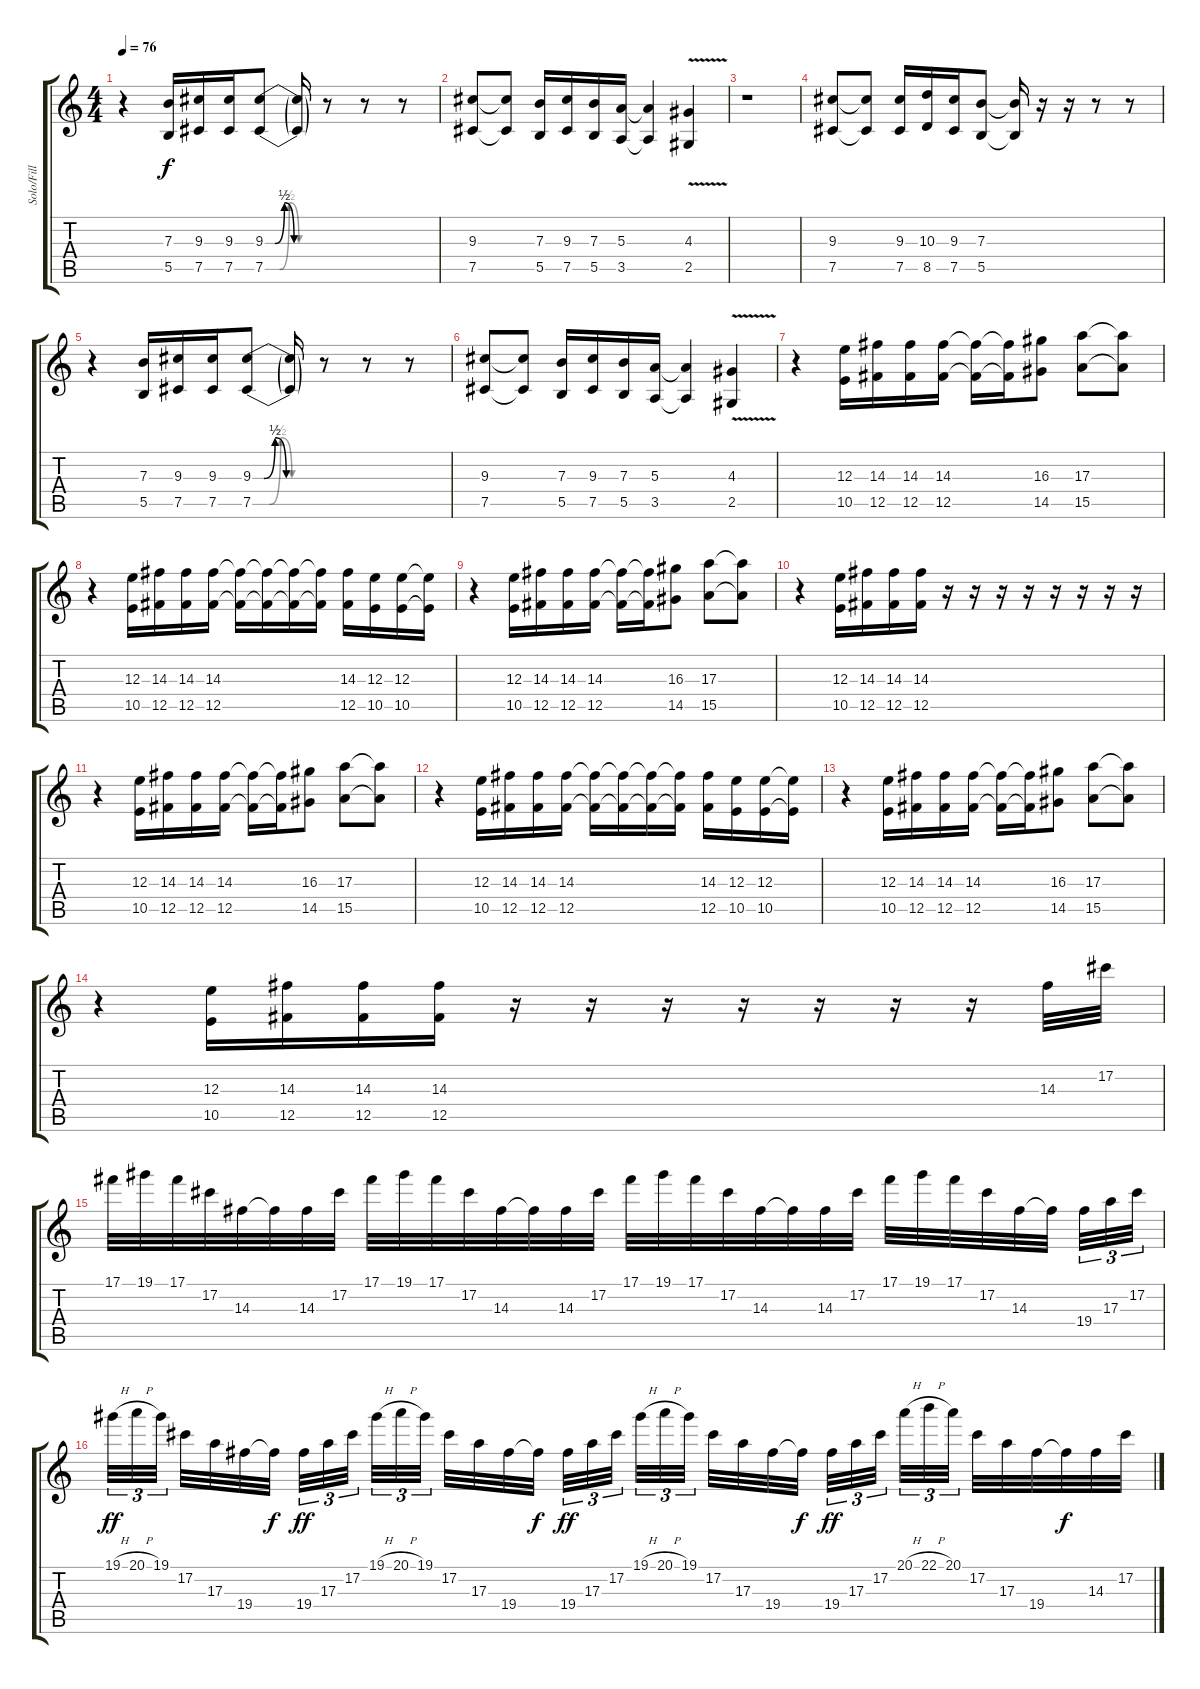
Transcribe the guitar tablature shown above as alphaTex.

\track ("Solo/Fill Guitar" "Solo/Fill ") {instrument distortionguitar}
\staff {score tabs}
\tuning (Db4 Ab3 E3 B2 Gb2 B1) {hide}
\ts (4 4)
\tempo 76
\clef g2
\ks c
r.4{dy f} (7.3 5.5).16 (9.3 7.5).16 (9.3 7.5).16 (9.3{be (custom 0 0 10 0 20 2 30 0 45 0 60 0)} 7.5{be (custom 0 0 15 0 25 2 35 0 60 0)}).8 (9.3{t} 7.5{t}).16 r.8 r.8 r.8 |
(9.3 7.5).8 (9.3{t} 7.5{t}).8 (7.3 5.5).16 (9.3 7.5).16 (7.3 5.5).16 (5.3 3.5).16 (5.3{t} 3.5{t}).4 (4.3 2.5{v}).4 |
r.1 |
(9.3 7.5).8 (9.3{t} 7.5{t}).8 (9.3 7.5).16 (10.3 8.5).16 (9.3 7.5).16 (7.3 5.5).8 (7.3{t} 5.5{t}).16 r.16 r.16 r.8 r.8 |
r.4 (7.3 5.5).16 (9.3 7.5).16 (9.3 7.5).16 (9.3{be (custom 0 0 10 0 20 2 30 0 45 0 60 0)} 7.5{be (custom 0 0 15 0 25 2 35 0 60 0)}).8 (9.3{t} 7.5{t}).16 r.8 r.8 r.8 |
(9.3 7.5).8 (9.3{t} 7.5{t}).8 (7.3 5.5).16 (9.3 7.5).16 (7.3 5.5).16 (5.3 3.5).16 (5.3{t} 3.5{t}).4 (4.3 2.5{v}).4 |
r.4 (12.3 10.5).16 (14.3 12.5).16 (14.3 12.5).16 (14.3 12.5).16 (14.3{t} 12.5{t}).16 (14.3{t} 12.5{t}).16 (16.3 14.5).8 (17.3 15.5).8 (17.3{t} 15.5{t}).8 |
r.4 (12.3 10.5).16 (14.3 12.5).16 (14.3 12.5).16 (14.3 12.5).16 (14.3{t} 12.5{t}).16 (14.3{t} 12.5{t}).16 (14.3{t} 12.5{t}).16 (14.3{t} 12.5{t}).16 (14.3 12.5).16 (12.3 10.5).16 (12.3 10.5).16 (12.3{t} 10.5{t}).16 |
r.4 (12.3 10.5).16 (14.3 12.5).16 (14.3 12.5).16 (14.3 12.5).16 (14.3{t} 12.5{t}).16 (14.3{t} 12.5{t}).16 (16.3 14.5).8 (17.3 15.5).8 (17.3{t} 15.5{t}).8 |
r.4 (12.3 10.5).16 (14.3 12.5).16 (14.3 12.5).16 (14.3 12.5).16 r.16 r.16 r.16 r.16 r.16 r.16 r.16 r.16 |
r.4 (12.3 10.5).16 (14.3 12.5).16 (14.3 12.5).16 (14.3 12.5).16 (14.3{t} 12.5{t}).16 (14.3{t} 12.5{t}).16 (16.3 14.5).8 (17.3 15.5).8 (17.3{t} 15.5{t}).8 |
r.4 (12.3 10.5).16 (14.3 12.5).16 (14.3 12.5).16 (14.3 12.5).16 (14.3{t} 12.5{t}).16 (14.3{t} 12.5{t}).16 (14.3{t} 12.5{t}).16 (14.3{t} 12.5{t}).16 (14.3 12.5).16 (12.3 10.5).16 (12.3 10.5).16 (12.3{t} 10.5{t}).16 |
r.4 (12.3 10.5).16 (14.3 12.5).16 (14.3 12.5).16 (14.3 12.5).16 (14.3{t} 12.5{t}).16 (14.3{t} 12.5{t}).16 (16.3 14.5).8 (17.3 15.5).8 (17.3{t} 15.5{t}).8 |
r.4 (12.3 10.5).16 (14.3 12.5).16 (14.3 12.5).16 (14.3 12.5).16 r.16 r.16 r.16 r.16 r.16 r.16 r.16 14.3.32 17.2.32 |
17.1.32 19.1.32 17.1.32 17.2.32 14.3.32 14.3{t}.32 14.3.32 17.2.32 17.1.32 19.1.32 17.1.32 17.2.32 14.3.32 14.3{t}.32 14.3.32 17.2.32 17.1.32 19.1.32 17.1.32 17.2.32 14.3.32 14.3{t}.32 14.3.32 17.2.32 17.1.32 19.1.32 17.1.32 17.2.32 14.3.32 14.3{t}.32 19.4.32{tu (3 2)} 17.3.32{tu (3 2)} 17.2.32{tu (3 2)} |
19.1{h}.32{tu (3 2) dy ff} 20.1{h}.32{tu (3 2)} 19.1.32{tu (3 2)} 17.2.32 17.3.32 19.4.32 19.4{t}.32{dy f} 19.4.32{tu (3 2) dy ff} 17.3.32{tu (3 2)} 17.2.32{tu (3 2)} 19.1{h}.32{tu (3 2)} 20.1{h}.32{tu (3 2)} 19.1.32{tu (3 2)} 17.2.32 17.3.32 19.4.32 19.4{t}.32{dy f} 19.4.32{tu (3 2) dy ff} 17.3.32{tu (3 2)} 17.2.32{tu (3 2)} 19.1{h}.32{tu (3 2)} 20.1{h}.32{tu (3 2)} 19.1.32{tu (3 2)} 17.2.32 17.3.32 19.4.32 19.4{t}.32{dy f} 19.4.32{tu (3 2) dy ff} 17.3.32{tu (3 2)} 17.2.32{tu (3 2)} 20.1{h}.32{tu (3 2)} 22.1{h}.32{tu (3 2)} 20.1.32{tu (3 2)} 17.2.32 17.3.32 19.4.32 19.4{t}.32{dy f} 14.3.32 17.2.32
